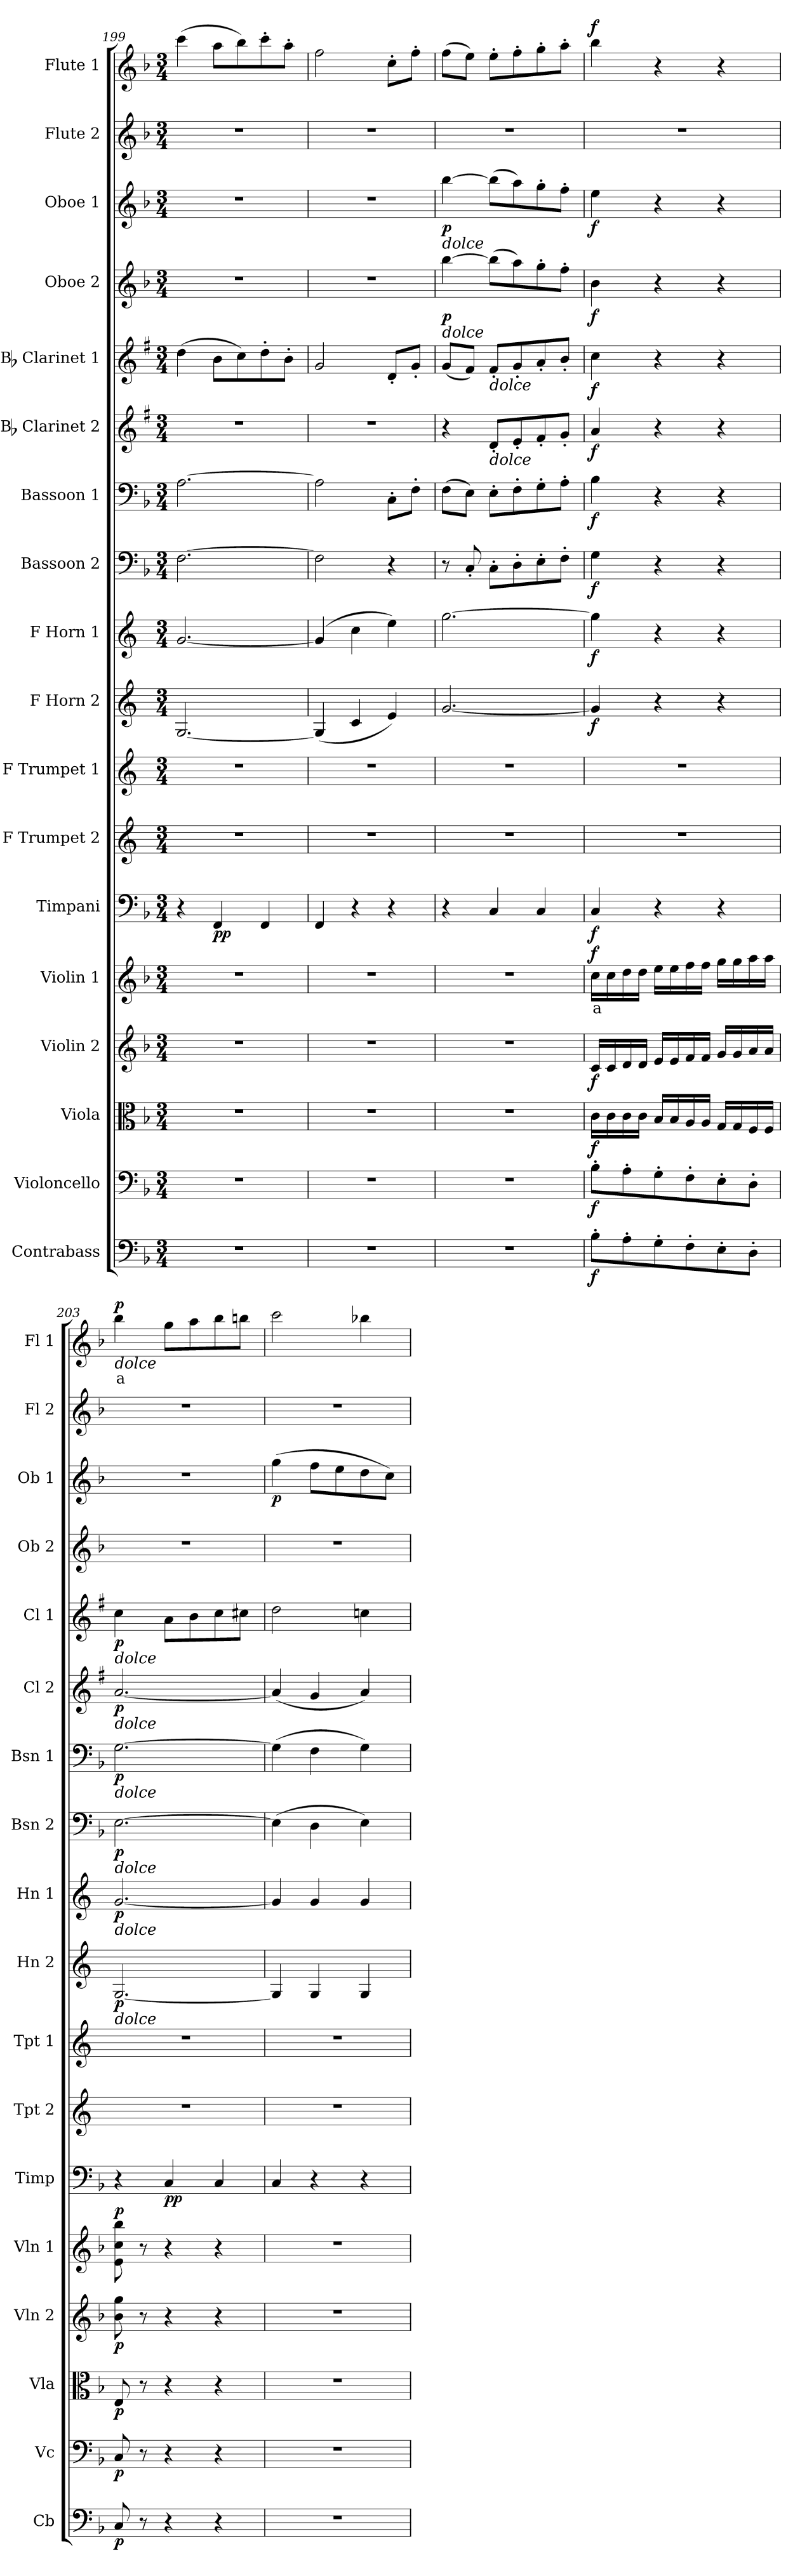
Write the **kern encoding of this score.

**kern	**dynam	**kern	**dynam	**kern	**dynam	**kern	**dynam	**kern	**text	**dynam	**kern	**dynam	**kern	**kern	**kern	**dynam	**kern	**dynam	**kern	**dynam	**kern	**dynam	**kern	**dynam	**kern	**dynam	**kern	**dynam	**kern	**dynam	**kern	**kern	**text	**dynam
*part18	*part18	*part17	*part17	*part16	*part16	*part15	*part15	*part14	*part14	*part14	*part13	*part13	*part12	*part11	*part10	*part10	*part9	*part9	*part8	*part8	*part7	*part7	*part6	*part6	*part5	*part5	*part4	*part4	*part3	*part3	*part2	*part1	*part1	*part1
*staff18	*staff18	*staff17	*staff17	*staff16	*staff16	*staff15	*staff15	*staff14	*staff14	*staff14	*staff13	*staff13	*staff12	*staff11	*staff10	*staff10	*staff9	*staff9	*staff8	*staff8	*staff7	*staff7	*staff6	*staff6	*staff5	*staff5	*staff4	*staff4	*staff3	*staff3	*staff2	*staff1	*staff1	*staff1
*I"Contrabass	*	*I"Violoncello	*	*I"Viola	*	*I"Violin 2	*	*I"Violin 1	*	*	*I"Timpani	*	*I"F Trumpet 2	*I"F Trumpet 1	*I"F Horn 2	*	*I"F Horn 1	*	*I"Bassoon 2	*	*I"Bassoon 1	*	*I"Bb Clarinet 2	*	*I"Bb Clarinet 1	*	*I"Oboe 2	*	*I"Oboe 1	*	*I"Flute 2	*I"Flute 1	*	*
*I'Cb	*	*I'Vc	*	*I'Vla	*	*I'Vln 2	*	*I'Vln 1	*	*	*I'Timp	*	*I'Tpt 2	*I'Tpt 1	*I'Hn 2	*	*I'Hn 1	*	*I'Bsn 2	*	*I'Bsn 1	*	*I'Cl 2	*	*I'Cl 1	*	*I'Ob 2	*	*I'Ob 1	*	*I'Fl 2	*I'Fl 1	*	*
*clefF4	*	*clefF4	*	*clefC3	*	*clefG2	*	*clefG2	*	*	*clefF4	*	*clefG2	*clefG2	*clefG2	*	*clefG2	*	*clefF4	*	*clefF4	*	*clefG2	*	*clefG2	*	*clefG2	*	*clefG2	*	*clefG2	*clefG2	*	*
*ITrd7c12	*	*	*	*	*	*	*	*	*	*	*	*	*ITrd-3c-5	*ITrd-3c-5	*ITrd4c7	*	*ITrd4c7	*	*	*	*	*	*ITrd1c2	*	*ITrd1c2	*	*	*	*	*	*	*	*	*
*k[b-]	*	*k[b-]	*	*k[b-]	*	*k[b-]	*	*k[b-]	*	*	*k[b-]	*	*k[b-]	*k[b-]	*k[b-]	*	*k[b-]	*	*k[b-]	*	*k[b-]	*	*k[b-]	*	*k[b-]	*	*k[b-]	*	*k[b-]	*	*k[b-]	*k[b-]	*	*
*M3/4	*	*M3/4	*	*M3/4	*	*M3/4	*	*M3/4	*	*	*M3/4	*	*M3/4	*M3/4	*M3/4	*	*M3/4	*	*M3/4	*	*M3/4	*	*M3/4	*	*M3/4	*	*M3/4	*	*M3/4	*	*M3/4	*M3/4	*	*
=199	=199	=199	=199	=199	=199	=199	=199	=199	=199	=199	=199	=199	=199	=199	=199	=199	=199	=199	=199	=199	=199	=199	=199	=199	=199	=199	=199	=199	=199	=199	=199	=199	=199	=199
2.r	.	2.r	.	2.r	.	2.r	.	2.r	.	.	4r	.	2.r	2.r	[2.C/	.	[2.c/	.	[2.F\	.	[2.A\	.	2.r	.	(4cc\	.	2.r	.	2.r	.	2.r	(4ccc\	.	.
!	!	!	!	!	!	!	!	!	!	!	!	!LO:DY:b	!	!	!	!	!	!	!	!	!	!	!	!	!	!	!	!	!	!	!	!	!	!
.	.	.	.	.	.	.	.	.	.	.	4FF/	pp	.	.	.	.	.	.	.	.	.	.	.	.	8a\L	.	.	.	.	.	.	8aa\L	.	.
.	.	.	.	.	.	.	.	.	.	.	.	.	.	.	.	.	.	.	.	.	.	.	.	.	8b-\)	.	.	.	.	.	.	8bb-\)	.	.
.	.	.	.	.	.	.	.	.	.	.	4FF/	.	.	.	.	.	.	.	.	.	.	.	.	.	8cc'\	.	.	.	.	.	.	8ccc'\	.	.
.	.	.	.	.	.	.	.	.	.	.	.	.	.	.	.	.	.	.	.	.	.	.	.	.	8a'\J	.	.	.	.	.	.	8aa'\J	.	.
=200	=200	=200	=200	=200	=200	=200	=200	=200	=200	=200	=200	=200	=200	=200	=200	=200	=200	=200	=200	=200	=200	=200	=200	=200	=200	=200	=200	=200	=200	=200	=200	=200	=200	=200
2.r	.	2.r	.	2.r	.	2.r	.	2.r	.	.	4FF/	.	2.r	2.r	(4C/]	.	(4c/]	.	2F\]	.	2A\]	.	2.r	.	2f/	.	2.r	.	2.r	.	2.r	2ff\	.	.
.	.	.	.	.	.	.	.	.	.	.	4r	.	.	.	4F/	.	4f\	.	.	.	.	.	.	.	.	.	.	.	.	.	.	.	.	.
.	.	.	.	.	.	.	.	.	.	.	4r	.	.	.	4A/)	.	4a\)	.	4r	.	8C'\L	.	.	.	8c'/L	.	.	.	.	.	.	8cc'\L	.	.
.	.	.	.	.	.	.	.	.	.	.	.	.	.	.	.	.	.	.	.	.	8F'\J	.	.	.	8f'/J	.	.	.	.	.	.	8ff'\J	.	.
=201	=201	=201	=201	=201	=201	=201	=201	=201	=201	=201	=201	=201	=201	=201	=201	=201	=201	=201	=201	=201	=201	=201	=201	=201	=201	=201	=201	=201	=201	=201	=201	=201	=201	=201
!	!	!	!	!	!	!	!	!	!	!	!	!	!	!	!	!	!	!	!	!	!	!	!	!	!	!	!	!	!LO:TX:b:i:t=dolce	!	!	!	!	!
!	!	!	!	!	!	!	!	!	!	!	!	!	!	!	!	!	!	!	!	!	!	!	!	!	!	!	!LO:TX:b:i:t=dolce	!	!	!	!	!	!	!
!	!	!	!	!	!	!	!	!	!	!	!	!	!	!	!	!	!	!	!	!	!	!	!	!	!	!	!	!LO:DY:b	!	!LO:DY:b	!	!	!	!
2.r	.	2.r	.	2.r	.	2.r	.	2.r	.	.	4r	.	2.r	2.r	[2.c/	.	[2.cc\	.	8r	.	(8F\L	.	4r	.	(8f/L	.	[4bb-\	p	[4bb-\	p	2.r	(8ff\L	.	.
.	.	.	.	.	.	.	.	.	.	.	.	.	.	.	.	.	.	.	8C'/	.	8E\J)	.	.	.	8e/J)	.	.	.	.	.	.	8ee\J)	.	.
!	!	!	!	!	!	!	!	!	!	!	!	!	!	!	!	!	!	!	!	!	!	!	!	!	!LO:TX:b:i:t=dolce	!	!	!	!	!	!	!	!	!
!	!	!	!	!	!	!	!	!	!	!	!	!	!	!	!	!	!	!	!	!	!	!	!LO:TX:b:i:t=dolce	!	!	!	!	!	!	!	!	!	!	!
.	.	.	.	.	.	.	.	.	.	.	4C/	.	.	.	.	.	.	.	8C'\L	.	8E'\L	.	8c'/L	.	8e'/L	.	(8bb-\L]	.	(8bb-\L]	.	.	8ee'\L	.	.
.	.	.	.	.	.	.	.	.	.	.	.	.	.	.	.	.	.	.	8D'\	.	8F'\	.	8d'/	.	8f'/	.	8aa\)	.	8aa\)	.	.	8ff'\	.	.
.	.	.	.	.	.	.	.	.	.	.	4C/	.	.	.	.	.	.	.	8E'\	.	8G'\	.	8e'/	.	8g'/	.	8gg'\	.	8gg'\	.	.	8gg'\	.	.
.	.	.	.	.	.	.	.	.	.	.	.	.	.	.	.	.	.	.	8F'\J	.	8A'\J	.	8f'/J	.	8a'/J	.	8ff'\J	.	8ff'\J	.	.	8aa'\J	.	.
!!LO:PB:g=z
=202	=202	=202	=202	=202	=202	=202	=202	=202	=202	=202	=202	=202	=202	=202	=202	=202	=202	=202	=202	=202	=202	=202	=202	=202	=202	=202	=202	=202	=202	=202	=202	=202	=202	=202
!	!LO:DY:b	!	!LO:DY:b	!	!LO:DY:b	!	!LO:DY:b	!	!LO:LY:b:color=#FF0000	!LO:DY:b	!	!LO:DY:b	!	!	!	!LO:DY:b	!	!LO:DY:b	!	!LO:DY:b	!	!LO:DY:b	!	!LO:DY:b	!	!LO:DY:b	!	!LO:DY:b	!	!LO:DY:b	!	!	!	!LO:DY:b
8BB-'\L	f	8B-'\L	f	16c\LL	f	16c/LL	f	16cc\LL	a	f	4C/	f	2.r	2.r	4c/]	f	4cc\]	f	4G\	f	4B-\	f	4g/	f	4b-\	f	4b-\	f	4ee\	f	2.r	4bb-\	.	f
.	.	.	.	16c\	.	16c/	.	16cc\	.	.	.	.	.	.	.	.	.	.	.	.	.	.	.	.	.	.	.	.	.	.	.	.	.	.
8AA'\	.	8A'\	.	16c\	.	16d/	.	16dd\	.	.	.	.	.	.	.	.	.	.	.	.	.	.	.	.	.	.	.	.	.	.	.	.	.	.
.	.	.	.	16c\JJ	.	16d/JJ	.	16dd\JJ	.	.	.	.	.	.	.	.	.	.	.	.	.	.	.	.	.	.	.	.	.	.	.	.	.	.
8GG'\	.	8G'\	.	16B-/LL	.	16e/LL	.	16ee\LL	.	.	4r	.	.	.	4r	.	4r	.	4r	.	4r	.	4r	.	4r	.	4r	.	4r	.	.	4r	.	.
.	.	.	.	16B-/	.	16e/	.	16ee\	.	.	.	.	.	.	.	.	.	.	.	.	.	.	.	.	.	.	.	.	.	.	.	.	.	.
8FF'\	.	8F'\	.	16A/	.	16f/	.	16ff\	.	.	.	.	.	.	.	.	.	.	.	.	.	.	.	.	.	.	.	.	.	.	.	.	.	.
.	.	.	.	16A/JJ	.	16f/JJ	.	16ff\JJ	.	.	.	.	.	.	.	.	.	.	.	.	.	.	.	.	.	.	.	.	.	.	.	.	.	.
8EE'\	.	8E'\	.	16G/LL	.	16g/LL	.	16gg\LL	.	.	4r	.	.	.	4r	.	4r	.	4r	.	4r	.	4r	.	4r	.	4r	.	4r	.	.	4r	.	.
.	.	.	.	16G/	.	16g/	.	16gg\	.	.	.	.	.	.	.	.	.	.	.	.	.	.	.	.	.	.	.	.	.	.	.	.	.	.
8DD'\J	.	8D'\J	.	16F/	.	16a/	.	16aa\	.	.	.	.	.	.	.	.	.	.	.	.	.	.	.	.	.	.	.	.	.	.	.	.	.	.
.	.	.	.	16F/JJ	.	16a/JJ	.	16aa\JJ	.	.	.	.	.	.	.	.	.	.	.	.	.	.	.	.	.	.	.	.	.	.	.	.	.	.
=203	=203	=203	=203	=203	=203	=203	=203	=203	=203	=203	=203	=203	=203	=203	=203	=203	=203	=203	=203	=203	=203	=203	=203	=203	=203	=203	=203	=203	=203	=203	=203	=203	=203	=203
!	!	!	!	!	!	!	!	!	!	!	!	!	!	!	!	!	!	!	!	!	!	!	!	!	!	!	!	!	!	!	!	!LO:TX:b:i:t=dolce	!	!
!	!	!	!	!	!	!	!	!	!	!	!	!	!	!	!	!	!	!	!	!	!	!	!	!	!LO:TX:b:i:t=dolce	!	!	!	!	!	!	!	!	!
!	!	!	!	!	!	!	!	!	!	!	!	!	!	!	!	!	!	!	!	!	!	!	!LO:TX:b:i:t=dolce	!	!	!	!	!	!	!	!	!	!	!
!	!	!	!	!	!	!	!	!	!	!	!	!	!	!	!	!	!	!	!	!	!LO:TX:b:i:t=dolce	!	!	!	!	!	!	!	!	!	!	!	!	!
!	!	!	!	!	!	!	!	!	!	!	!	!	!	!	!	!	!	!	!LO:TX:b:i:t=dolce	!	!	!	!	!	!	!	!	!	!	!	!	!	!	!
!	!	!	!	!	!	!	!	!	!	!	!	!	!	!	!	!	!LO:TX:b:i:t=dolce	!	!	!	!	!	!	!	!	!	!	!	!	!	!	!	!	!
!	!	!	!	!	!	!	!	!	!	!	!	!	!	!	!LO:TX:b:i:t=dolce	!	!	!	!	!	!	!	!	!	!	!	!	!	!	!	!	!	!	!
!	!LO:DY:b	!	!LO:DY:b	!	!LO:DY:b	!	!LO:DY:b	!	!	!LO:DY:b	!	!	!	!	!	!LO:DY:b	!	!LO:DY:b	!	!LO:DY:b	!	!LO:DY:b	!	!LO:DY:b	!	!LO:DY:b	!	!	!	!	!	!	!LO:LY:b:color=#FF0000	!LO:DY:b
8CC/	p	8C/	p	8E/	p	8b-\ 8gg\	p	8e\ 8cc\ 8bb-\	.	p	4r	.	2.r	2.r	[2.C/	p	[2.c/	p	[2.E\	p	[2.G\	p	[2.g/	p	4b-\	p	2.r	.	2.r	.	2.r	4bb-\	a	p
8r	.	8r	.	8r	.	8r	.	8r	.	.	.	.	.	.	.	.	.	.	.	.	.	.	.	.	.	.	.	.	.	.	.	.	.	.
!	!	!	!	!	!	!	!	!	!	!	!	!LO:DY:b	!	!	!	!	!	!	!	!	!	!	!	!	!	!	!	!	!	!	!	!	!	!
4r	.	4r	.	4r	.	4r	.	4r	.	.	4C/	pp	.	.	.	.	.	.	.	.	.	.	.	.	8g\L	.	.	.	.	.	.	8gg\L	.	.
.	.	.	.	.	.	.	.	.	.	.	.	.	.	.	.	.	.	.	.	.	.	.	.	.	8a\	.	.	.	.	.	.	8aa\	.	.
4r	.	4r	.	4r	.	4r	.	4r	.	.	4C/	.	.	.	.	.	.	.	.	.	.	.	.	.	8b-\	.	.	.	.	.	.	8bb-\	.	.
.	.	.	.	.	.	.	.	.	.	.	.	.	.	.	.	.	.	.	.	.	.	.	.	.	8bn\J	.	.	.	.	.	.	8bbn\J	.	.
=204	=204	=204	=204	=204	=204	=204	=204	=204	=204	=204	=204	=204	=204	=204	=204	=204	=204	=204	=204	=204	=204	=204	=204	=204	=204	=204	=204	=204	=204	=204	=204	=204	=204	=204
!	!	!	!	!	!	!	!	!	!	!	!	!	!	!	!	!	!	!	!	!	!	!	!	!	!	!	!	!	!	!LO:DY:b	!	!	!	!
2.r	.	2.r	.	2.r	.	2.r	.	2.r	.	.	4C/	.	2.r	2.r	4C/]	.	4c/]	.	(4E\]	.	(4G\]	.	(4g/]	.	2cc\	.	2.r	.	(4gg\	p	2.r	2ccc\	.	.
.	.	.	.	.	.	.	.	.	.	.	4r	.	.	.	4C/	.	4c/	.	4D\	.	4F\	.	4f/	.	.	.	.	.	8ff\L	.	.	.	.	.
.	.	.	.	.	.	.	.	.	.	.	.	.	.	.	.	.	.	.	.	.	.	.	.	.	.	.	.	.	8ee\	.	.	.	.	.
.	.	.	.	.	.	.	.	.	.	.	4r	.	.	.	4C/	.	4c/	.	4E\)	.	4G\)	.	4g/)	.	4b-X\	.	.	.	8dd\	.	.	4bb-X\	.	.
.	.	.	.	.	.	.	.	.	.	.	.	.	.	.	.	.	.	.	.	.	.	.	.	.	.	.	.	.	8cc\J)	.	.	.	.	.
=	=	=	=	=	=	=	=	=	=	=	=	=	=	=	=	=	=	=	=	=	=	=	=	=	=	=	=	=	=	=	=	=	=	=
*-	*-	*-	*-	*-	*-	*-	*-	*-	*-	*-	*-	*-	*-	*-	*-	*-	*-	*-	*-	*-	*-	*-	*-	*-	*-	*-	*-	*-	*-	*-	*-	*-	*-	*-
